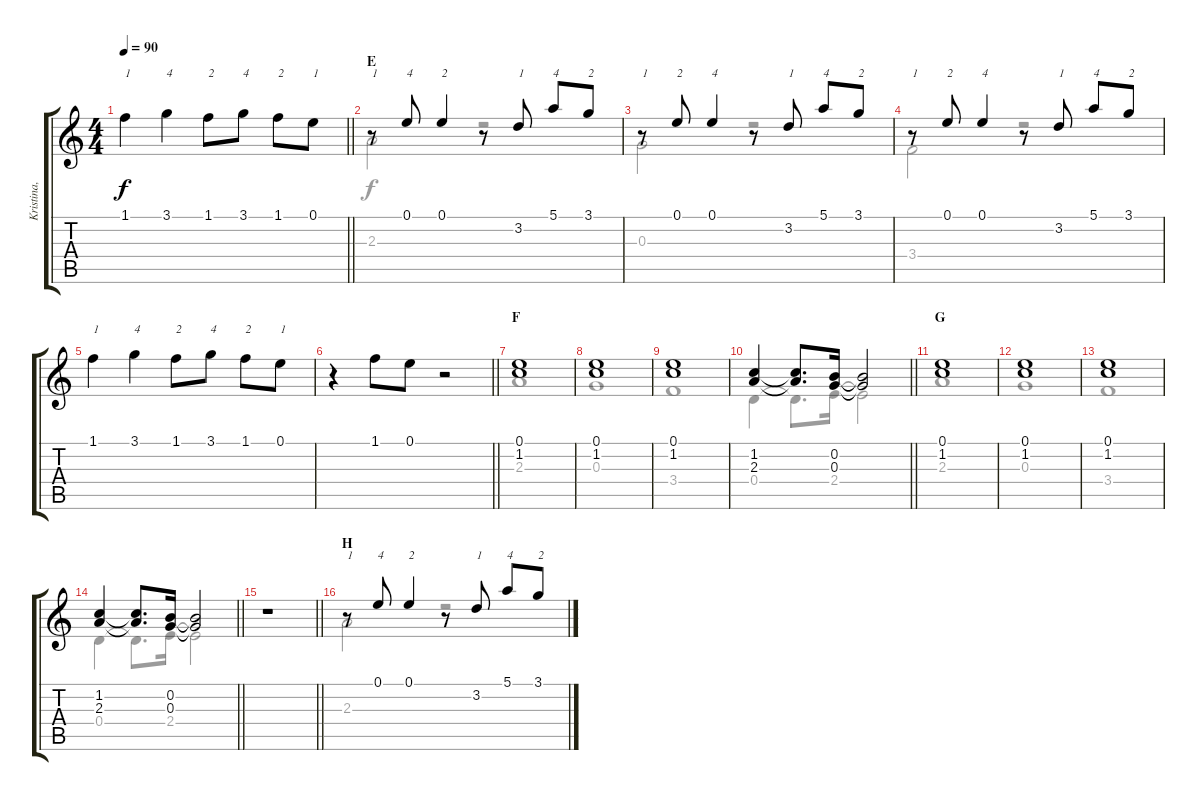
\track ("Kristina, Anya, Olya" "Kristina, ") {instrument acousticguitarnylon}
\staff {score tabs}
\tuning (E4 B3 G3 D3 A2 E2) {hide}
\voice
\ts (4 4)
\tempo 90
\clef g2
\barLineRight lightlight
\ks c
1.1.4{txt "1" dy f} 3.1.4{txt "4"} 1.1.8{txt "2"} 3.1.8{txt "4"} 1.1.8{txt "2"} 0.1.8{txt "1"} |
\section ("" "E")
r.8{txt "1"} 0.1.8{txt "4"} 0.1.4{txt "2"} r.8 3.2.8{txt "1"} 5.1.8{txt "4"} 3.1.8{txt "2"} |
r.8{txt "1"} 0.1.8{txt "2"} 0.1.4{txt "4"} r.8 3.2.8{txt "1"} 5.1.8{txt "4"} 3.1.8{txt "2"} |
r.8{txt "1"} 0.1.8{txt "2"} 0.1.4{txt "4"} r.8 3.2.8{txt "1"} 5.1.8{txt "4"} 3.1.8{txt "2"} |
1.1.4{txt "1"} 3.1.4{txt "4"} 1.1.8{txt "2"} 3.1.8{txt "4"} 1.1.8{txt "2"} 0.1.8{txt "1"} |
\barLineRight lightlight
r.4 1.1.8 0.1.8 r.2 |
\section ("" "F")
(0.1 1.2).1 |
(0.1 1.2).1 |
(0.1 1.2).1 |
\barLineRight lightlight
(1.2 2.3).4 (1.2{t} 2.3{t}).8{d} (0.2 0.3).16 (0.2{t} 0.3{t}).2 |
\section ("" "G")
(0.1 1.2).1 |
(0.1 1.2).1 |
(0.1 1.2).1 |
\barLineRight lightlight
(1.2 2.3).4 (1.2{t} 2.3{t}).8{d} (0.2 0.3).16 (0.2{t} 0.3{t}).2 |
\barLineRight lightlight
r.1 |
\section ("" "H")
r.8{txt "1"} 0.1.8{txt "4"} 0.1.4{txt "2"} r.8 3.2.8{txt "1"} 5.1.8{txt "4"} 3.1.8{txt "2"}
\voice
\clef g2
\ottava regular
\simile none
\barLineRight lightlight
\ks c
|
2.3.2 r.2 |
0.3.2 r.2 |
3.4.2 r.2 |
|
\barLineRight lightlight
|
2.3.1 |
0.3.1 |
3.4.1 |
\barLineRight lightlight
0.4.4 0.4{t}.8{d} 2.4.16 2.4{t}.2 |
2.3.1 |
0.3.1 |
3.4.1 |
\barLineRight lightlight
0.4.4 0.4{t}.8{d} 2.4.16 2.4{t}.2 |
\barLineRight lightlight
|
2.3.2 r.2
